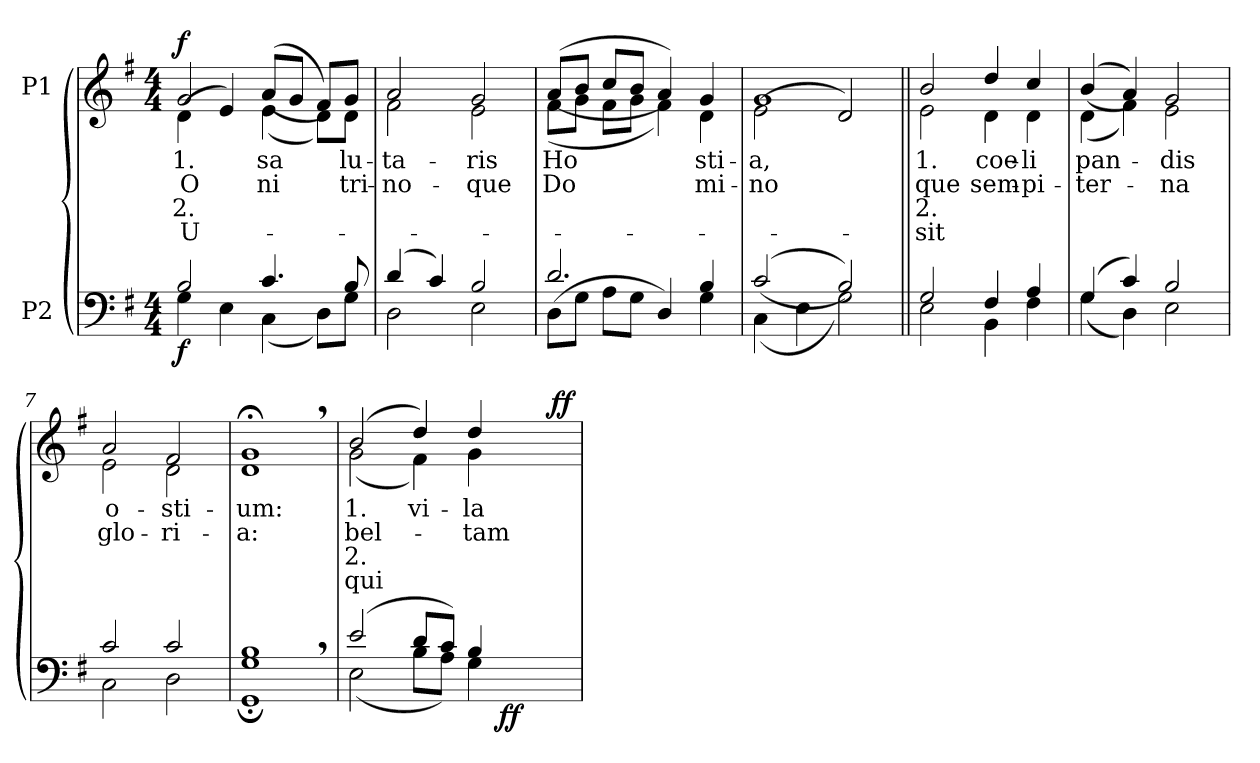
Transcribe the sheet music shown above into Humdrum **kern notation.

**kern	**dynam	**kern	**text	**text	**text	**text	**dynam
*part2	*part2	*part1	*part1	*part1	*part1	*part1	*part1
*staff2	*staff2	*staff1	*staff1	*staff1	*staff1	*staff1	*staff1
*I"P2	*	*I"P1	*	*	*	*	*
!!LO:PB:g=z
*clefF4	*	*clefG2	*	*	*	*	*
*k[f#]	*	*k[f#]	*	*	*	*	*
*G:	*	*G:	*	*	*	*	*
*M4/4	*	*M4/4	*	*	*	*	*
*MM70	*	*MM70	*	*	*	*	*
=1	=1	=1	=1	=1	=1	=1	=1
*^	*	*	*	*	*	*	*
!	!	!	!LO:TX:a:B:t=Maestoso	!	!	!	!	!
!	!	!	!	!LO:LY:b:color=#000000	!LO:LY:b:color=#000000	!LO:LY:b:color=#000000	!LO:LY:b:color=#000000	!
*	*	*	*^	*	*	*	*	*
2Bi/	4Gi\	f	2gi/	(4di\	1.	O	2.	U-	f
.	4Ei\	.	.	4ei/)	.	.	.	.	.
!	!	!	!	!	!LO:LY:b:color=#000000	!LO:LY:b:color=#000000	!	!	!
4.ci/	(4Ci\	.	((8ai/L	(4ei\	sa-	-ni	.	.	.
!	!	!	!	!	!LO:LY:b:color=#000000	!	!	!	!
.	.	.	8gi/J	.	--	.	.	.	.
.	8Di\L)	.	8f#i/L))	8di\L)	.	.	.	.	.
!	!	!	!	!	!LO:LY:b:color=#000000	!LO:LY:b:color=#000000	!	!	!
8Bi/	8Gi\J	.	8gi/J	8di\J	lu-	tri-	.	.	.
=2	=2	=2	=2	=2	=2	=2	=2	=2	=2
!	!	!	!	!	!LO:LY:b:color=#000000	!LO:LY:b:color=#000000	!	!	!
(4di/	2Di\	.	2ai/	2f#i\	-ta-	-no-	.	.	.
4ci/)	.	.	.	.	.	.	.	.	.
!	!	!	!	!	!LO:LY:b:color=#000000	!LO:LY:b:color=#000000	!	!	!
2Bi/	2Ei\	.	2gi/	2ei\	-ris	-que	.	.	.
=3	=3	=3	=3	=3	=3	=3	=3	=3	=3
!	!	!	!	!	!LO:LY:b:color=#000000	!LO:LY:b:color=#000000	!	!	!
2.di/	(8Di\L	.	((8ai/L	(8f#i\L	Ho-	Do-	.	.	.
!	!	!	!	!	!LO:LY:b:color=#000000	!LO:LY:b:color=#000000	!	!	!
.	8Gi\J	.	8bi/J	8gi\J	--	--	.	.	.
!	!	!	!	!	!LO:LY:b:color=#000000	!LO:LY:b:color=#000000	!	!	!
.	8Ai\L	.	8cci/L	8f#i\L	-	-	.	.	.
.	8Gi\J	.	8bi/J	8gi\J	.	.	.	.	.
!	!	!	!	!	!LO:LY:b:color=#000000	!LO:LY:b:color=#000000	!	!	!
.	4Di/)	.	4ai/))	4f#i\)	-	-	.	.	.
!	!	!	!	!	!LO:LY:b:color=#000000	!LO:LY:b:color=#000000	!	!	!
4Bi/	4Gi\	.	4gi/	4di\	sti-	mi-	.	.	.
=4	=4	=4	=4	=4	=4	=4	=4	=4	=4
!	!	!	!	!	!LO:LY:b:color=#000000	!LO:LY:b:color=#000000	!	!	!
((2ci/	(4Ci\	.	1gi	(2ei\	-a,	-no	.	.	.
.	4Ei\	.	.	.	.	.	.	.	.
2Bi/))	2Gi\)	.	.	2di/)	.	.	.	.	.
!!LO:LB:g=z	!!
=5||	=5||	=5||	=5||	=5||	=5||	=5||	=5||	=5||	=5||
!	!	!	!	!	!LO:LY:b:color=#000000	!LO:LY:b:color=#000000	!LO:LY:b:color=#000000	!LO:LY:b:color=#000000	!
2Gi/	2Ei\	.	2bi/	2ei\	1.	que	2.	sit	.
!	!	!	!	!	!LO:LY:b:color=#000000	!LO:LY:b:color=#000000	!	!	!
4F#i/	4BBi\	.	4ddi/	4di\	coe-	sem-	.	.	.
!	!	!	!	!	!LO:LY:b:color=#000000	!LO:LY:b:color=#000000	!	!	!
4Ai/	4F#i\	.	4cci/	4di\	-li	-pi-	.	.	.
=6	=6	=6	=6	=6	=6	=6	=6	=6	=6
!	!	!	!	!	!LO:LY:b:color=#000000	!LO:LY:b:color=#000000	!	!	!
(4Gi/	(4Gi\	.	((4bi/	(4di\	pan-	-ter-	.	.	.
4ci/)	4Di\)	.	4ai/))	4f#i\)	.	.	.	.	.
!	!	!	!	!	!LO:LY:b:color=#000000	!LO:LY:b:color=#000000	!	!	!
2Bi/	2Ei\	.	2gi/	2ei\	-dis	-na	.	.	.
=7	=7	=7	=7	=7	=7	=7	=7	=7	=7
!	!	!	!	!	!LO:LY:b:color=#000000	!LO:LY:b:color=#000000	!	!	!
2ci/	2Ci\	.	2ai/	2ei\	o-	glo-	.	.	.
!	!	!	!	!	!LO:LY:b:color=#000000	!LO:LY:b:color=#000000	!	!	!
2ci/	2Di\	.	2f#i/	2di\	-sti-	-ri-	.	.	.
=8	=8	=8	=8	=8	=8	=8	=8	=8	=8
!	!	!	!	!	!LO:LY:b:color=#000000	!LO:LY:b:color=#000000	!	!	!
1B,i	1GGi; 1Gi;	.	1g;,i	1di	-um:	-a:	.	.	.
*	*	*	*v	*v	*	*	*	*	*
!!LO:LB:g=z
=9	=9	=9	=9	=9	=9	=9	=9	=9
*	*	*	*^	*	*	*	*	*
!	!	!	!	!	!LO:LY:b:color=#000000	!LO:LY:b:color=#000000	!LO:LY:b:color=#000000	!LO:LY:b:color=#000000	!
*	*^	*	*	*^	*	*	*	*	*
(2ei/	(2Ei\	2ryy	.	(2bi/	(2gi\	2ryy	1.	bel-	2.	qui	.
!	!	!	!	!	!	!	!LO:LY:b:color=#000000	!	!	!	!
8di/L	8Bi\L	4ryy	.	4ddi/)	4f#i\)	4ryy	vi-	.	.	.	.
8ci/J)	8Ai\J)	.	.	.	.	.	.	.	.	.	.
!	!	!	!	!	!	!	!LO:LY:b:color=#000000	!LO:LY:b:color=#000000	!	!	!
4Bi/	4Gi\	8ryy	.	4ddi/	4gi\	8ryy	-la	-tam	.	.	.
.	.	256..ryy	.	.	.	16ryy	.	.	.	.	.
.	.	16ryy	ff	.	.	.	.	.	.	.	.
.	.	.	.	.	.	32ryy	.	.	.	.	.
.	.	32ryy	.	.	.	.	.	.	.	.	.
.	.	.	.	.	.	64ryy	.	.	.	.	.
.	.	64ryy	.	.	.	.	.	.	.	.	.
.	.	.	.	.	.	128...ryy	.	.	.	.	.
.	.	128ryy	.	.	.	.	.	.	.	.	.
.	.	1024ryy	.	.	.	1024ryy	.	.	.	.	ff
*v	*v	*v	*	*	*	*	*	*	*	*	*
*	*	*v	*v	*v	*	*	*	*	*
=	=	=	=	=	=	=	=
*-	*-	*-	*-	*-	*-	*-	*-
